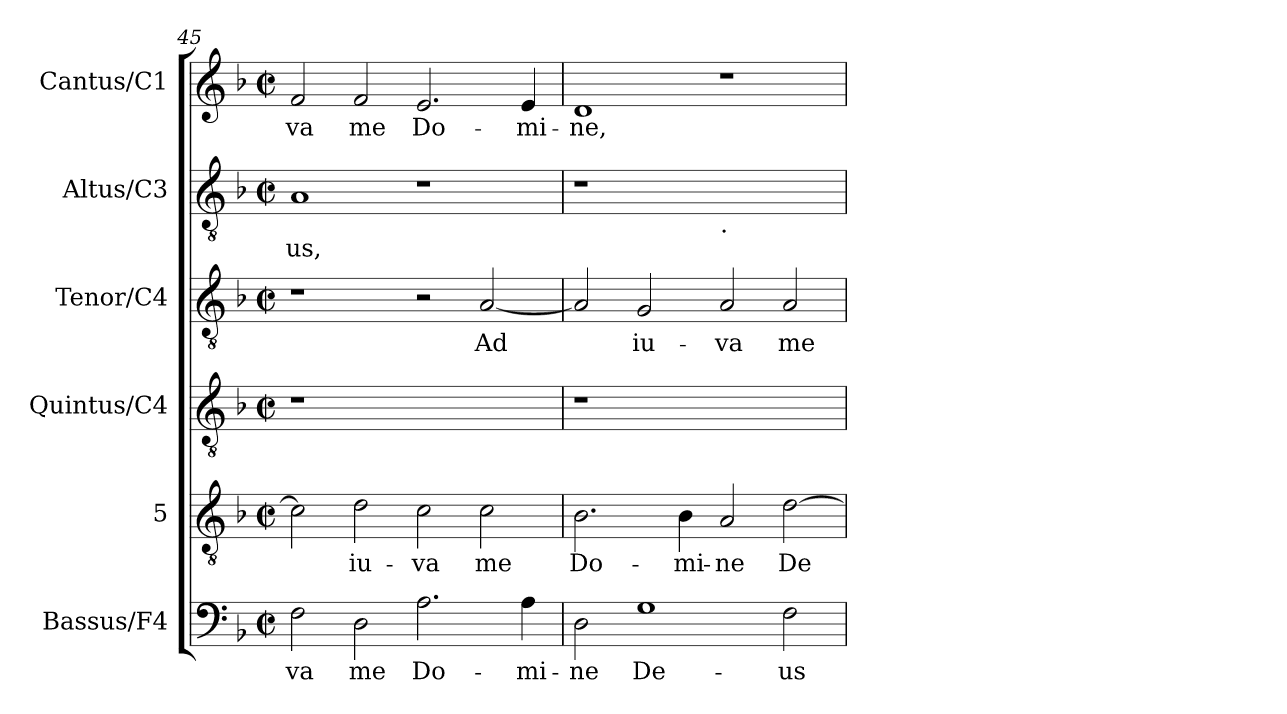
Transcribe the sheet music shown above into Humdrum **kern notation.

**kern	**text	**kern	**text	**kern	**kern	**text	**kern	**text	**kern	**text
*part6	*part6	*part5	*part5	*part4	*part3	*part3	*part2	*part2	*part1	*part1
*staff6	*staff6	*staff5	*staff5	*staff4	*staff3	*staff3	*staff2	*staff2	*staff1	*staff1
*I"Bassus/F4	*	*I"5	*	*I"Quintus/C4	*I"Tenor/C4	*	*I"Altus/C3	*	*I"Cantus/C1	*
*I'B	*	*	*	*	*I'T	*	*I'A	*	*I'C	*
*clefF4	*	*clefGv2	*	*clefGv2	*clefGv2	*	*clefGv2	*	*clefG2	*
*k[b-]	*	*k[b-]	*	*k[b-]	*k[b-]	*	*k[b-]	*	*k[b-]	*
*F:	*	*F:	*	*F:	*F:	*	*F:	*	*F:	*
*M2/2	*	*M2/2	*	*M2/2	*M2/2	*	*M2/2	*	*M2/2	*
*met(c|)	*	*met(c|)	*	*met(c|)	*met(c|)	*	*met(c|)	*	*met(c|)	*
=45	=45	=45	=45	=45	=45	=45	=45	=45	=45	=45
!	!LO:LY:b:cj	!	!LO:LY:b:cj	!	!	!	!	!LO:LY:b:cj	!	!LO:LY:b:cj
2F\	-va	2c\]	--	1r	1r	.	1A	-us,	2f/	-va
!	!LO:LY:b:cj	!	!LO:LY:b:cj	!	!	!	!	!	!	!LO:LY:b:cj
2D\	me	2d\	-iu-	.	.	.	.	.	2f/	me
!	!LO:LY:b:cj	!	!LO:LY:b:cj	!	!	!	!	!	!	!LO:LY:b:cj
2.A\	Do-	2c\	-va	1ryy	2r	.	1r	.	2.e/	Do-
!	!	!	!LO:LY:b:cj	!	!	!LO:LY:b:cj	!	!	!	!
.	.	2c\	me	.	[<2A/	Ad-	.	.	.	.
!	!LO:LY:b:cj	!	!	!	!	!	!	!	!	!LO:LY:b:cj
4A\	-mi-	.	.	.	.	.	.	.	4e/	-mi-
!!LO:LB:g=z
=46	=46	=46	=46	=46	=46	=46	=46	=46	=46	=46
!	!LO:LY:b:cj	!	!LO:LY:b:cj	!	!	!LO:LY:b:cj	!	!	!	!LO:LY:b:cj
2D\	-ne	2.B-\	Do-	1r	2A/]	--	1r	.	1d	-ne,
!	!LO:LY:b:cj	!	!	!	!	!LO:LY:b:cj	!	!	!	!
1G	De-	.	.	.	2G/	-iu-	.	.	.	.
!	!	!	!LO:LY:b:cj	!	!	!	!	!	!	!
.	.	4B-\	-mi-	.	.	.	.	.	.	.
!	!	!	!	!	!	!	!LO:TX:b:t=.	!	!	!
!	!	!	!LO:LY:b:cj	!	!	!LO:LY:b:cj	!	!	!	!
.	.	2A/	-ne	1ryy	2A/	-va	1ryy	.	1r	.
!	!LO:LY:b:cj	!	!LO:LY:b:cj	!	!	!LO:LY:b:cj	!	!	!	!
2F\	-us	[>2d\	De-	.	2A/	me	.	.	.	.
=	=	=	=	=	=	=	=	=	=	=
*-	*-	*-	*-	*-	*-	*-	*-	*-	*-	*-
